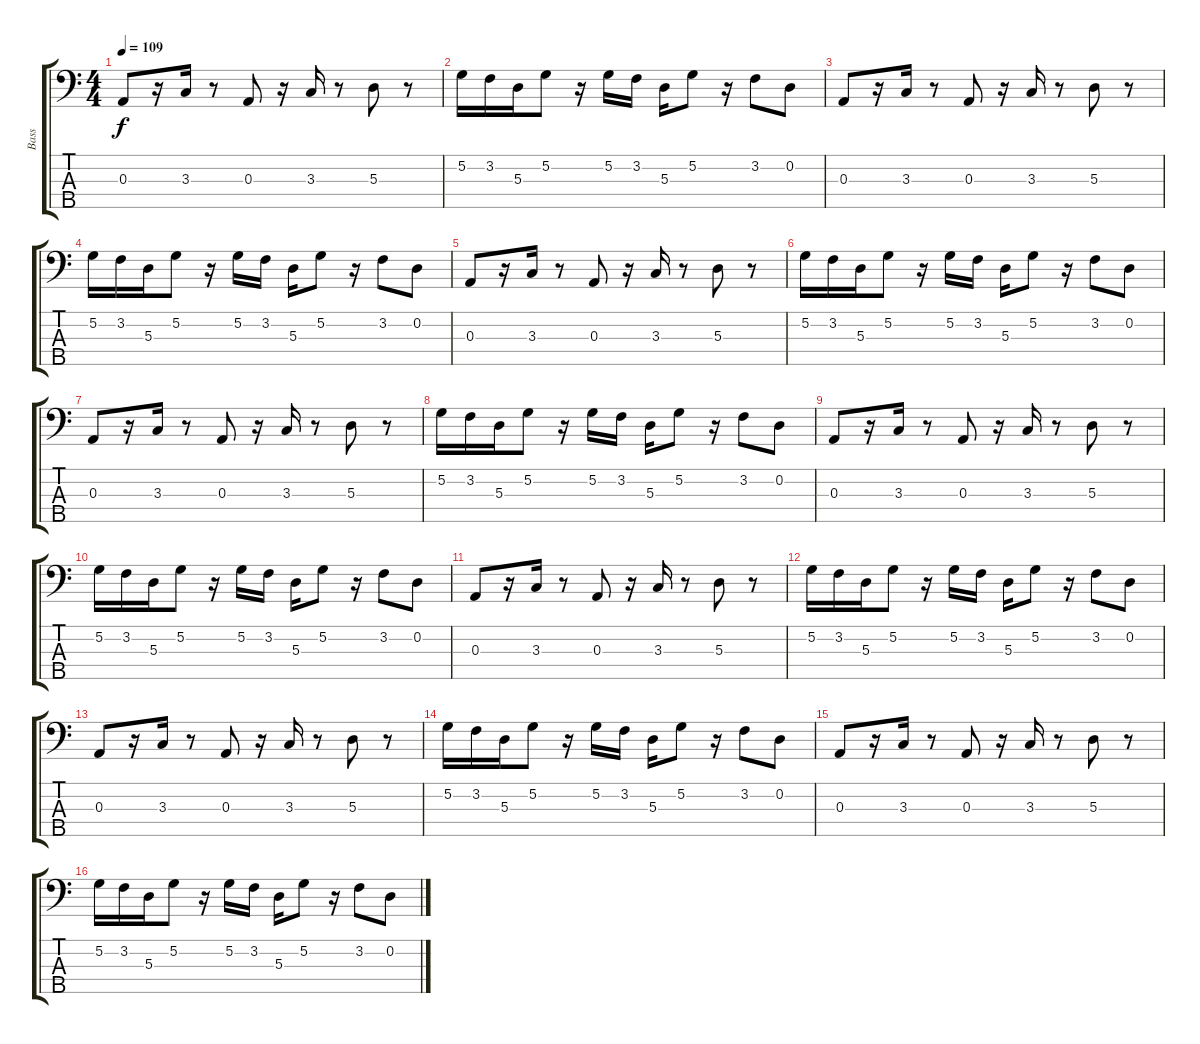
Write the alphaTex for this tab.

\track ("Bass" "Bass") {instrument electricbassfinger}
\staff {score tabs}
\tuning (G2 D2 A1 E1 B0) {hide}
\ts (4 4)
\tempo 109
\clef f4
\ks c
0.3.8{dy f} r.16 3.3.16 r.8 0.3.8 r.16 3.3.16 r.8 5.3.8 r.8 |
5.2.16 3.2.16 5.3.16 5.2.8 r.16 5.2.16 3.2.16 5.3.16 5.2.8 r.16 3.2.8 0.2.8 |
0.3.8 r.16 3.3.16 r.8 0.3.8 r.16 3.3.16 r.8 5.3.8 r.8 |
5.2.16 3.2.16 5.3.16 5.2.8 r.16 5.2.16 3.2.16 5.3.16 5.2.8 r.16 3.2.8 0.2.8 |
0.3.8 r.16 3.3.16 r.8 0.3.8 r.16 3.3.16 r.8 5.3.8 r.8 |
5.2.16 3.2.16 5.3.16 5.2.8 r.16 5.2.16 3.2.16 5.3.16 5.2.8 r.16 3.2.8 0.2.8 |
0.3.8 r.16 3.3.16 r.8 0.3.8 r.16 3.3.16 r.8 5.3.8 r.8 |
5.2.16 3.2.16 5.3.16 5.2.8 r.16 5.2.16 3.2.16 5.3.16 5.2.8 r.16 3.2.8 0.2.8 |
0.3.8 r.16 3.3.16 r.8 0.3.8 r.16 3.3.16 r.8 5.3.8 r.8 |
5.2.16 3.2.16 5.3.16 5.2.8 r.16 5.2.16 3.2.16 5.3.16 5.2.8 r.16 3.2.8 0.2.8 |
0.3.8 r.16 3.3.16 r.8 0.3.8 r.16 3.3.16 r.8 5.3.8 r.8 |
5.2.16 3.2.16 5.3.16 5.2.8 r.16 5.2.16 3.2.16 5.3.16 5.2.8 r.16 3.2.8 0.2.8 |
0.3.8 r.16 3.3.16 r.8 0.3.8 r.16 3.3.16 r.8 5.3.8 r.8 |
5.2.16 3.2.16 5.3.16 5.2.8 r.16 5.2.16 3.2.16 5.3.16 5.2.8 r.16 3.2.8 0.2.8 |
0.3.8 r.16 3.3.16 r.8 0.3.8 r.16 3.3.16 r.8 5.3.8 r.8 |
5.2.16 3.2.16 5.3.16 5.2.8 r.16 5.2.16 3.2.16 5.3.16 5.2.8 r.16 3.2.8 0.2.8
